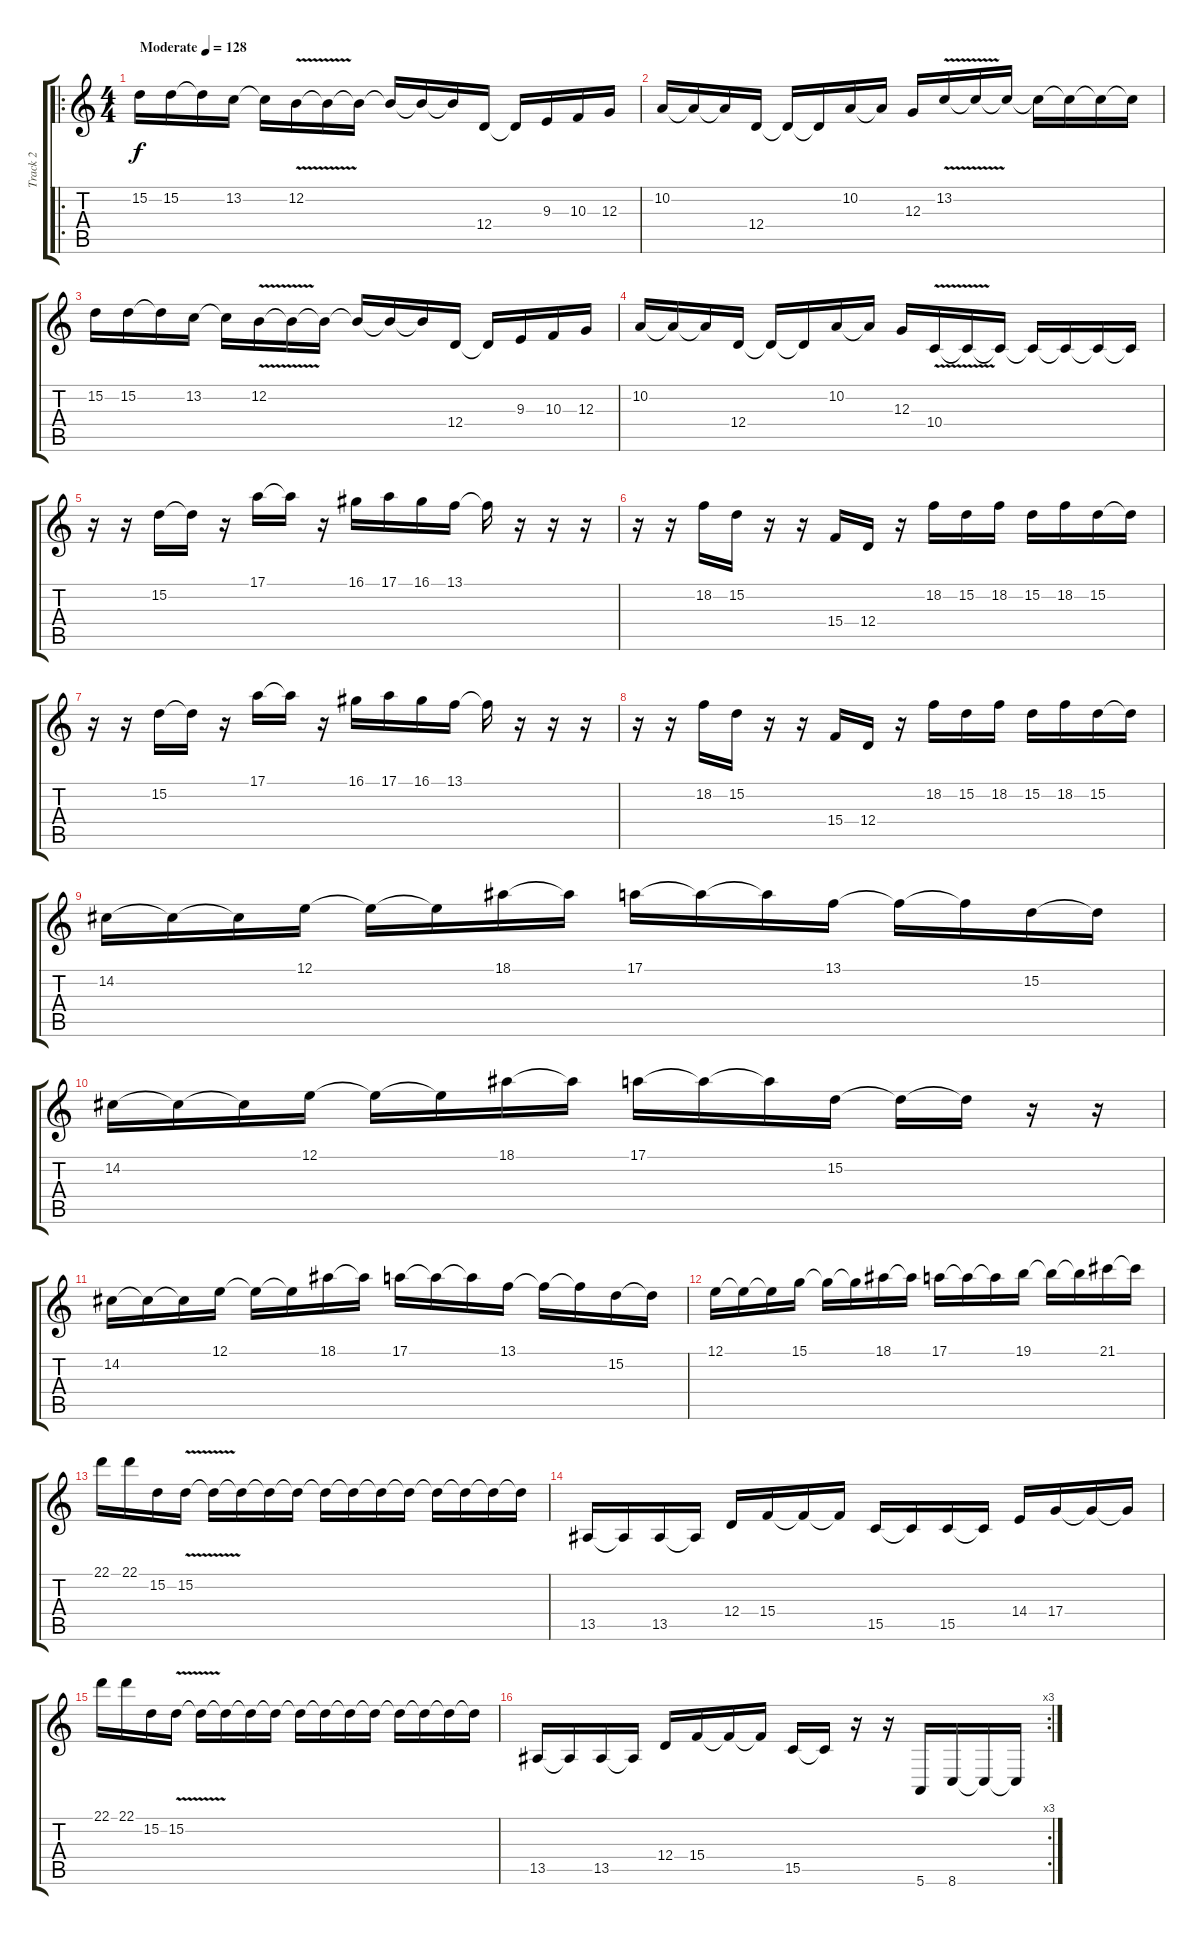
\track ("Track 2" "Track 2") {instrument lead5charang}
\staff {score tabs}
\tuning (E4 B3 G3 D3 A2 E2) {hide}
\ro
\ts (4 4)
\tempo (128 "Moderate")
\clef g2
\ks c
15.2.16{dy f instrument lead5charang} 15.2.16 15.2{t}.16 13.2.16 13.2{t}.16 12.2{v}.16 12.2{t}.16 12.2{t}.16 12.2{t}.16 12.2{t}.16 12.2{t}.16 12.4.16 12.4{t}.16 9.3.16 10.3.16 12.3.16 |
10.2.16 10.2{t}.16 10.2{t}.16 12.4.16 12.4{t}.16 12.4{t}.16 10.2.16 10.2{t}.16 12.3.16 13.2{v}.16 13.2{t}.16 13.2{t}.16 13.2{t}.16 13.2{t}.16 13.2{t}.16 13.2{t}.16 |
15.2.16 15.2.16 15.2{t}.16 13.2.16 13.2{t}.16 12.2{v}.16 12.2{t}.16 12.2{t}.16 12.2{t}.16 12.2{t}.16 12.2{t}.16 12.4.16 12.4{t}.16 9.3.16 10.3.16 12.3.16 |
10.2.16 10.2{t}.16 10.2{t}.16 12.4.16 12.4{t}.16 12.4{t}.16 10.2.16 10.2{t}.16 12.3.16 10.4{v}.16 10.4{t}.16 10.4{t}.16 10.4{t}.16 10.4{t}.16 10.4{t}.16 10.4{t}.16 |
r.16 r.16 15.2.16 15.2{t}.16 r.16 17.1.16 17.1{t}.16 r.16 16.1.16 17.1.16 16.1.16 13.1.16 13.1{t}.16 r.16 r.16 r.16 |
r.16 r.16 18.2.16 15.2.16 r.16 r.16 15.4.16 12.4.16 r.16 18.2.16 15.2.16 18.2.16 15.2.16 18.2.16 15.2.16 15.2{t}.16 |
r.16 r.16 15.2.16 15.2{t}.16 r.16 17.1.16 17.1{t}.16 r.16 16.1.16 17.1.16 16.1.16 13.1.16 13.1{t}.16 r.16 r.16 r.16 |
r.16 r.16 18.2.16 15.2.16 r.16 r.16 15.4.16 12.4.16 r.16 18.2.16 15.2.16 18.2.16 15.2.16 18.2.16 15.2.16 15.2{t}.16 |
14.2.16 14.2{t}.16 14.2{t}.16 12.1.16 12.1{t}.16 12.1{t}.16 18.1.16 18.1{t}.16 17.1.16 17.1{t}.16 17.1{t}.16 13.1.16 13.1{t}.16 13.1{t}.16 15.2.16 15.2{t}.16 |
14.2.16 14.2{t}.16 14.2{t}.16 12.1.16 12.1{t}.16 12.1{t}.16 18.1.16 18.1{t}.16 17.1.16 17.1{t}.16 17.1{t}.16 15.2.16 15.2{t}.16 15.2{t}.16 r.16 r.16 |
14.2.16 14.2{t}.16 14.2{t}.16 12.1.16 12.1{t}.16 12.1{t}.16 18.1.16 18.1{t}.16 17.1.16 17.1{t}.16 17.1{t}.16 13.1.16 13.1{t}.16 13.1{t}.16 15.2.16 15.2{t}.16 |
12.1.16 12.1{t}.16 12.1{t}.16 15.1.16 15.1{t}.16 15.1{t}.16 18.1.16 18.1{t}.16 17.1.16 17.1{t}.16 17.1{t}.16 19.1.16 19.1{t}.16 19.1{t}.16 21.1.16 21.1{t}.16 |
22.1.16 22.1.16 15.2.16 15.2{v}.16 15.2{t}.16 15.2{t}.16 15.2{t}.16 15.2{t}.16 15.2{t}.16 15.2{t}.16 15.2{t}.16 15.2{t}.16 15.2{t}.16 15.2{t}.16 15.2{t}.16 15.2{t}.16 |
13.5.16 13.5{t}.16 13.5.16 13.5{t}.16 12.4.16 15.4.16 15.4{t}.16 15.4{t}.16 15.5.16 15.5{t}.16 15.5.16 15.5{t}.16 14.4.16 17.4.16 17.4{t}.16 17.4{t}.16 |
22.1.16 22.1.16 15.2.16 15.2{v}.16 15.2{t}.16 15.2{t}.16 15.2{t}.16 15.2{t}.16 15.2{t}.16 15.2{t}.16 15.2{t}.16 15.2{t}.16 15.2{t}.16 15.2{t}.16 15.2{t}.16 15.2{t}.16 |
\rc 3
13.5.16 13.5{t}.16 13.5.16 13.5{t}.16 12.4.16 15.4.16 15.4{t}.16 15.4{t}.16 15.5.16 15.5{t}.16 r.16 r.16 5.6.16 8.6.16 8.6{t}.16 8.6{t}.16
